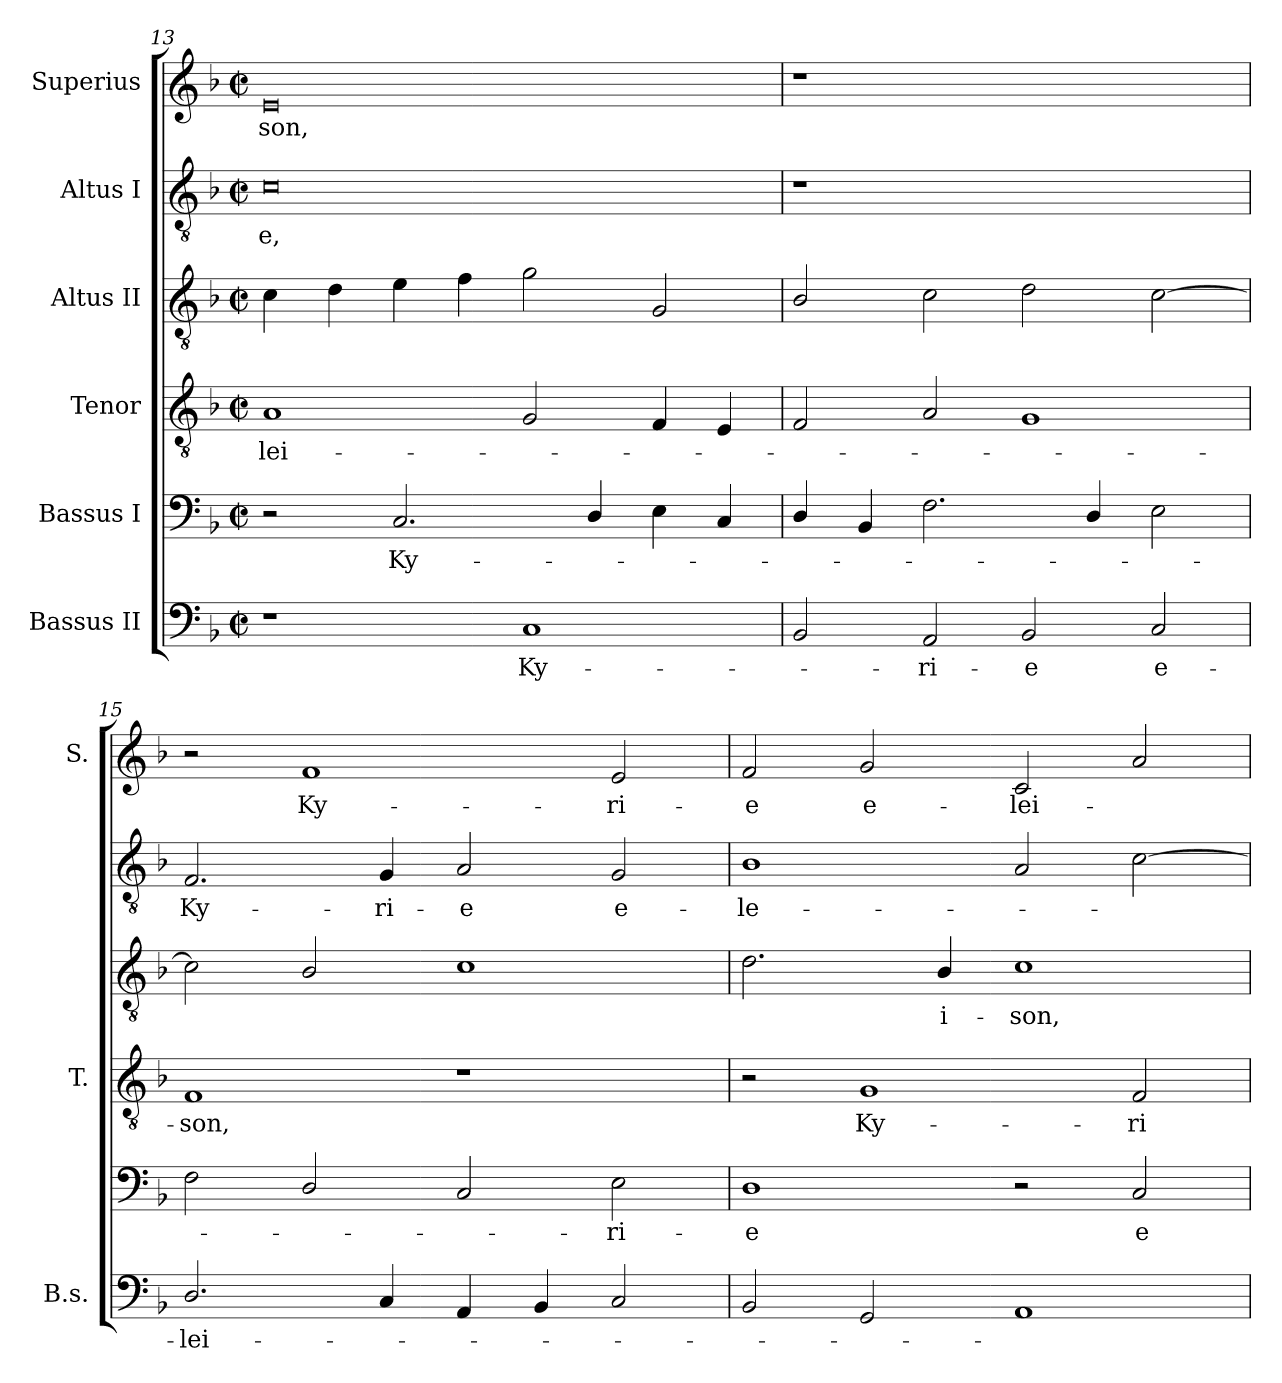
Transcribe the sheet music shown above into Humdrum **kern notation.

**kern	**text	**kern	**text	**kern	**text	**kern	**text	**kern	**text	**kern	**text
*part6	*part6	*part5	*part5	*part4	*part4	*part3	*part3	*part2	*part2	*part1	*part1
*staff6	*staff6	*staff5	*staff5	*staff4	*staff4	*staff3	*staff3	*staff2	*staff2	*staff1	*staff1
*I"Bassus II	*	*I"Bassus I	*	*I"Tenor	*	*I"Altus II	*	*I"Altus I	*	*I"Superius	*
*I'B.s.	*	*	*	*I'T.	*	*	*	*	*	*I'S.	*
!!LO:PB:g=z
*clefF4	*	*clefF4	*	*clefGv2	*	*clefGv2	*	*clefGv2	*	*clefG2	*
*	*	*	*	*ITrd7c12	*	*ITrd7c12	*	*ITrd7c12	*	*	*
*k[b-]	*	*k[b-]	*	*k[b-]	*	*k[b-]	*	*k[b-]	*	*k[b-]	*
*F:	*	*F:	*	*F:	*	*F:	*	*F:	*	*F:	*
*M2/2	*	*M2/2	*	*M2/2	*	*M2/2	*	*M2/2	*	*M2/2	*
*met(c|)	*	*met(c|)	*	*met(c|)	*	*met(c|)	*	*met(c|)	*	*met(c|)	*
=13	=13	=13	=13	=13	=13	=13	=13	=13	=13	=13	=13
!	!	!	!	!	!LO:LY:b:color=#000000	!	!	!	!	!	!
!	!	!	!	!	!	!	!	!	!LO:LY:b:color=#000000	!	!
!	!	!	!	!	!	!	!	!	!	!	!LO:LY:b:color=#000000
1r	.	2r	.	1AAi	-lei-	4Ci\	.	0Ci	-e,	0ei	-son,
.	.	.	.	.	.	4Di\	.	.	.	.	.
!	!	!	!LO:LY:b:color=#000000	!	!	!	!	!	!	!	!
.	.	2.Ci/	Ky-	.	.	4Ei\	.	.	.	.	.
.	.	.	.	.	.	4Fi\	.	.	.	.	.
!	!LO:LY:b:color=#000000	!	!	!	!	!	!	!	!	!	!
1Ci	Ky-	.	.	2GGi/	.	2Gi\	.	.	.	.	.
.	.	4Di/	.	.	.	.	.	.	.	.	.
.	.	4Ei\	.	4FFi/	.	2GGi/	.	.	.	.	.
.	.	4Ci/	.	4EEi/	.	.	.	.	.	.	.
=14	=14	=14	=14	=14	=14	=14	=14	=14	=14	=14	=14
!	!	!	!	!	!	!	!	!LO:N:vis=1	!	!LO:N:vis=1	!
2BB-i/	.	4Di/	.	2FFi/	.	2BB-i/	.	1r	.	1r	.
.	.	4BB-i/	.	.	.	.	.	.	.	.	.
!	!LO:LY:b:color=#000000	!	!	!	!	!	!	!	!	!	!
2AAi/	-ri-	2.Fi\	.	2AAi/	.	2Ci\	.	.	.	.	.
!	!LO:LY:b:color=#000000	!	!	!	!	!	!	!	!	!	!
2BB-i/	-e	.	.	1GGi	.	2Di\	.	1ryy	.	1ryy	.
.	.	4Di/	.	.	.	.	.	.	.	.	.
!	!LO:LY:b:color=#000000	!	!	!	!	!	!	!	!	!	!
2Ci/	e-	2Ei\	.	.	.	[>2Ci\	.	.	.	.	.
=15	=15	=15	=15	=15	=15	=15	=15	=15	=15	=15	=15
!	!LO:LY:b:color=#000000	!	!	!	!	!	!	!	!	!	!
!	!	!	!	!	!LO:LY:b:color=#000000	!	!	!	!	!	!
!	!	!	!	!	!	!	!	!	!LO:LY:b:color=#000000	!	!
2.Di/	-lei-	2Fi\	.	1FFi	-son,	2Ci\]	.	2.FFi/	Ky-	2r	.
!	!	!	!	!	!	!	!	!	!	!	!LO:LY:b:color=#000000
.	.	2Di/	.	.	.	2BB-i/	.	.	.	1fi	Ky-
!	!	!	!	!	!	!	!	!	!LO:LY:b:color=#000000	!	!
4Ci/	.	.	.	.	.	.	.	4GGi/	-ri-	.	.
!	!	!	!	!	!	!	!	!	!LO:LY:b:color=#000000	!	!
4AAi/	.	2Ci/	.	1r	.	1Ci	.	2AAi/	-e	.	.
4BB-i/	.	.	.	.	.	.	.	.	.	.	.
!	!	!	!LO:LY:b:color=#000000	!	!	!	!	!	!	!	!
!	!	!	!	!	!	!	!	!	!LO:LY:b:color=#000000	!	!
!	!	!	!	!	!	!	!	!	!	!	!LO:LY:b:color=#000000
2Ci/	.	2Ei\	-ri-	.	.	.	.	2GGi/	e-	2ei/	-ri-
=16	=16	=16	=16	=16	=16	=16	=16	=16	=16	=16	=16
!	!	!	!LO:LY:b:color=#000000	!	!	!	!	!	!	!	!
!	!	!	!	!	!	!	!	!	!LO:LY:b:color=#000000	!	!
!	!	!	!	!	!	!	!	!	!	!	!LO:LY:b:color=#000000
2BB-i/	.	1Di	-e	2r	.	2.Di\	.	1BB-i	-le-	2fi/	-e
!	!	!	!	!	!LO:LY:b:color=#000000	!	!	!	!	!	!
!	!	!	!	!	!	!	!	!	!	!	!LO:LY:b:color=#000000
2GGi/	.	.	.	1GGi	Ky-	.	.	.	.	2gi/	e-
!	!	!	!	!	!	!	!LO:LY:b:color=#000000	!	!	!	!
.	.	.	.	.	.	4BB-i/	-i-	.	.	.	.
!	!	!	!	!	!	!	!LO:LY:b:color=#000000	!	!	!	!
!	!	!	!	!	!	!	!	!	!	!	!LO:LY:b:color=#000000
1AAi	.	2r	.	.	.	1Ci	-son,	2AAi/	.	2ci/	-lei-
!	!	!	!LO:LY:b:color=#000000	!	!	!	!	!	!	!	!
!	!	!	!	!	!LO:LY:b:color=#000000	!	!	!	!	!	!
.	.	2Ci/	e-	2FFi/	-ri-	.	.	[>2Ci\	.	2ai/	.
=	=	=	=	=	=	=	=	=	=	=	=
*-	*-	*-	*-	*-	*-	*-	*-	*-	*-	*-	*-
